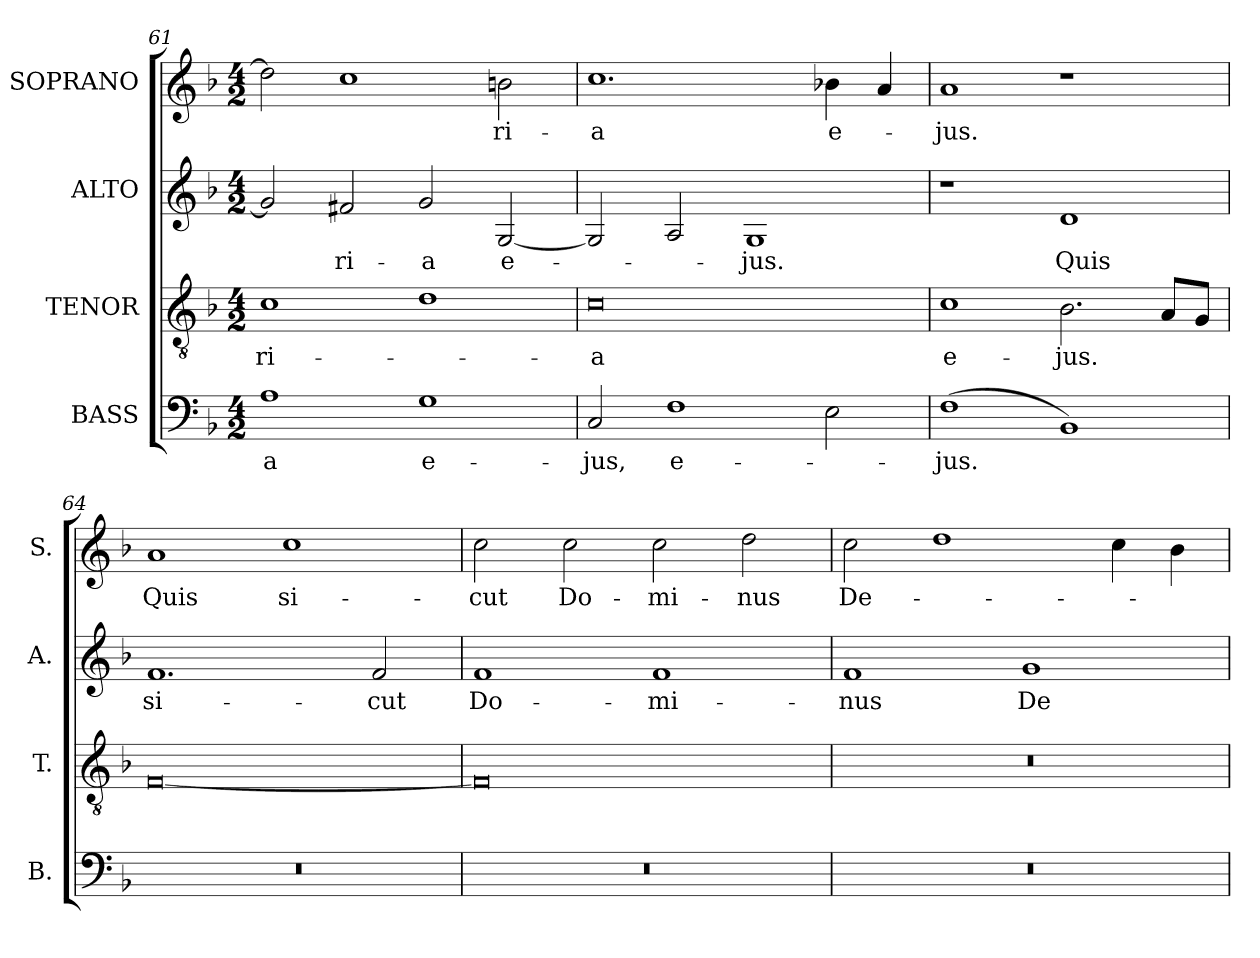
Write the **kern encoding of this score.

**kern	**text	**kern	**text	**kern	**text	**kern	**text
*part4	*part4	*part3	*part3	*part2	*part2	*part1	*part1
*staff4	*staff4	*staff3	*staff3	*staff2	*staff2	*staff1	*staff1
*I"BASS	*	*I"TENOR	*	*I"ALTO	*	*I"SOPRANO	*
*I'B.	*	*I'T.	*	*I'A.	*	*I'S.	*
*clefF4	*	*clefGv2	*	*clefG2	*	*clefG2	*
*	*	*ITrd7c12	*	*	*	*	*
*k[b-]	*	*k[b-]	*	*k[b-]	*	*k[b-]	*
*F:	*	*F:	*	*F:	*	*F:	*
*M4/2	*	*M4/2	*	*M4/2	*	*M4/2	*
=61	=61	=61	=61	=61	=61	=61	=61
!	!LO:LY:b:color=#000000	!	!	!	!	!	!
!	!	!	!LO:LY:b:color=#000000	!	!	!	!
1Ai	-a	1Ci	-ri-	2gi/]	.	2ddi\]	.
!	!	!	!	!	!LO:LY:b:color=#000000	!	!
.	.	.	.	2f#Xi/	-ri-	1cci	.
!	!LO:LY:b:color=#000000	!	!	!	!	!	!
!	!	!	!	!	!LO:LY:b:color=#000000	!	!
1Gi	e-	1Di	.	2gi/	-a	.	.
!	!	!	!	!	!LO:LY:b:color=#000000	!	!
!	!	!	!	!	!	!	!LO:LY:b:color=#000000
.	.	.	.	[2Gi/	e-	2bni\	-ri-
!!LO:PB:g=z
=62	=62	=62	=62	=62	=62	=62	=62
!	!LO:LY:b:color=#000000	!	!	!	!	!	!
!	!	!	!LO:LY:b:color=#000000	!	!	!	!
!	!	!	!	!	!	!	!LO:LY:b:color=#000000
2Ci/	-jus,	0Ci	-a	2Gi/]	.	1.cci	-a
!	!LO:LY:b:color=#000000	!	!	!	!	!	!
1Fi	e-	.	.	2Ai/	.	.	.
!	!	!	!	!	!LO:LY:b:color=#000000	!	!
.	.	.	.	1Gi	-jus.	.	.
!	!	!	!	!	!	!	!LO:LY:b:color=#000000
2Ei\	.	.	.	.	.	4b-Xi\	e-
.	.	.	.	.	.	4ai/	.
=63	=63	=63	=63	=63	=63	=63	=63
!	!LO:LY:b:color=#000000	!	!	!	!	!	!
!	!	!	!LO:LY:b:color=#000000	!	!	!	!
!	!	!	!	!	!	!	!LO:LY:b:color=#000000
(1Fi	-jus.	1Ci	e-	1r	.	1ai	-jus.
!	!	!	!LO:LY:b:color=#000000	!	!	!	!
!	!	!	!	!	!LO:LY:b:color=#000000	!	!
1BB-i)	.	2.BB-i\	-jus.	1di	Quis	1r	.
.	.	8AAi/L	.	.	.	.	.
.	.	8GGi/J	.	.	.	.	.
=64	=64	=64	=64	=64	=64	=64	=64
!LO:N:vis=1	!	!	!	!	!	!	!
!	!	!	!	!	!LO:LY:b:color=#000000	!	!
!	!	!	!	!	!	!	!LO:LY:b:color=#000000
0r	.	[0FFi	.	1.fi	si-	1ai	Quis
!	!	!	!	!	!	!	!LO:LY:b:color=#000000
.	.	.	.	.	.	1cci	si-
!	!	!	!	!	!LO:LY:b:color=#000000	!	!
.	.	.	.	2fi/	-cut	.	.
=65	=65	=65	=65	=65	=65	=65	=65
!LO:N:vis=1	!	!	!	!	!	!	!
!	!	!	!	!	!LO:LY:b:color=#000000	!	!
!	!	!	!	!	!	!	!LO:LY:b:color=#000000
0r	.	0FFi]	.	1fi	Do-	2cci\	-cut
!	!	!	!	!	!	!	!LO:LY:b:color=#000000
.	.	.	.	.	.	2cci\	Do-
!	!	!	!	!	!LO:LY:b:color=#000000	!	!
!	!	!	!	!	!	!	!LO:LY:b:color=#000000
.	.	.	.	1fi	-mi-	2cci\	-mi-
!	!	!	!	!	!	!	!LO:LY:b:color=#000000
.	.	.	.	.	.	2ddi\	-nus
=66	=66	=66	=66	=66	=66	=66	=66
!LO:N:vis=1	!	!LO:N:vis=1	!	!	!	!	!
!	!	!	!	!	!LO:LY:b:color=#000000	!	!
!	!	!	!	!	!	!	!LO:LY:b:color=#000000
0r	.	0r	.	1fi	-nus	2cci\	De-
.	.	.	.	.	.	1ddi	.
!	!	!	!	!	!LO:LY:b:color=#000000	!	!
.	.	.	.	1gi	De-	.	.
.	.	.	.	.	.	4cci\	.
.	.	.	.	.	.	4b-i\	.
=	=	=	=	=	=	=	=
*-	*-	*-	*-	*-	*-	*-	*-
